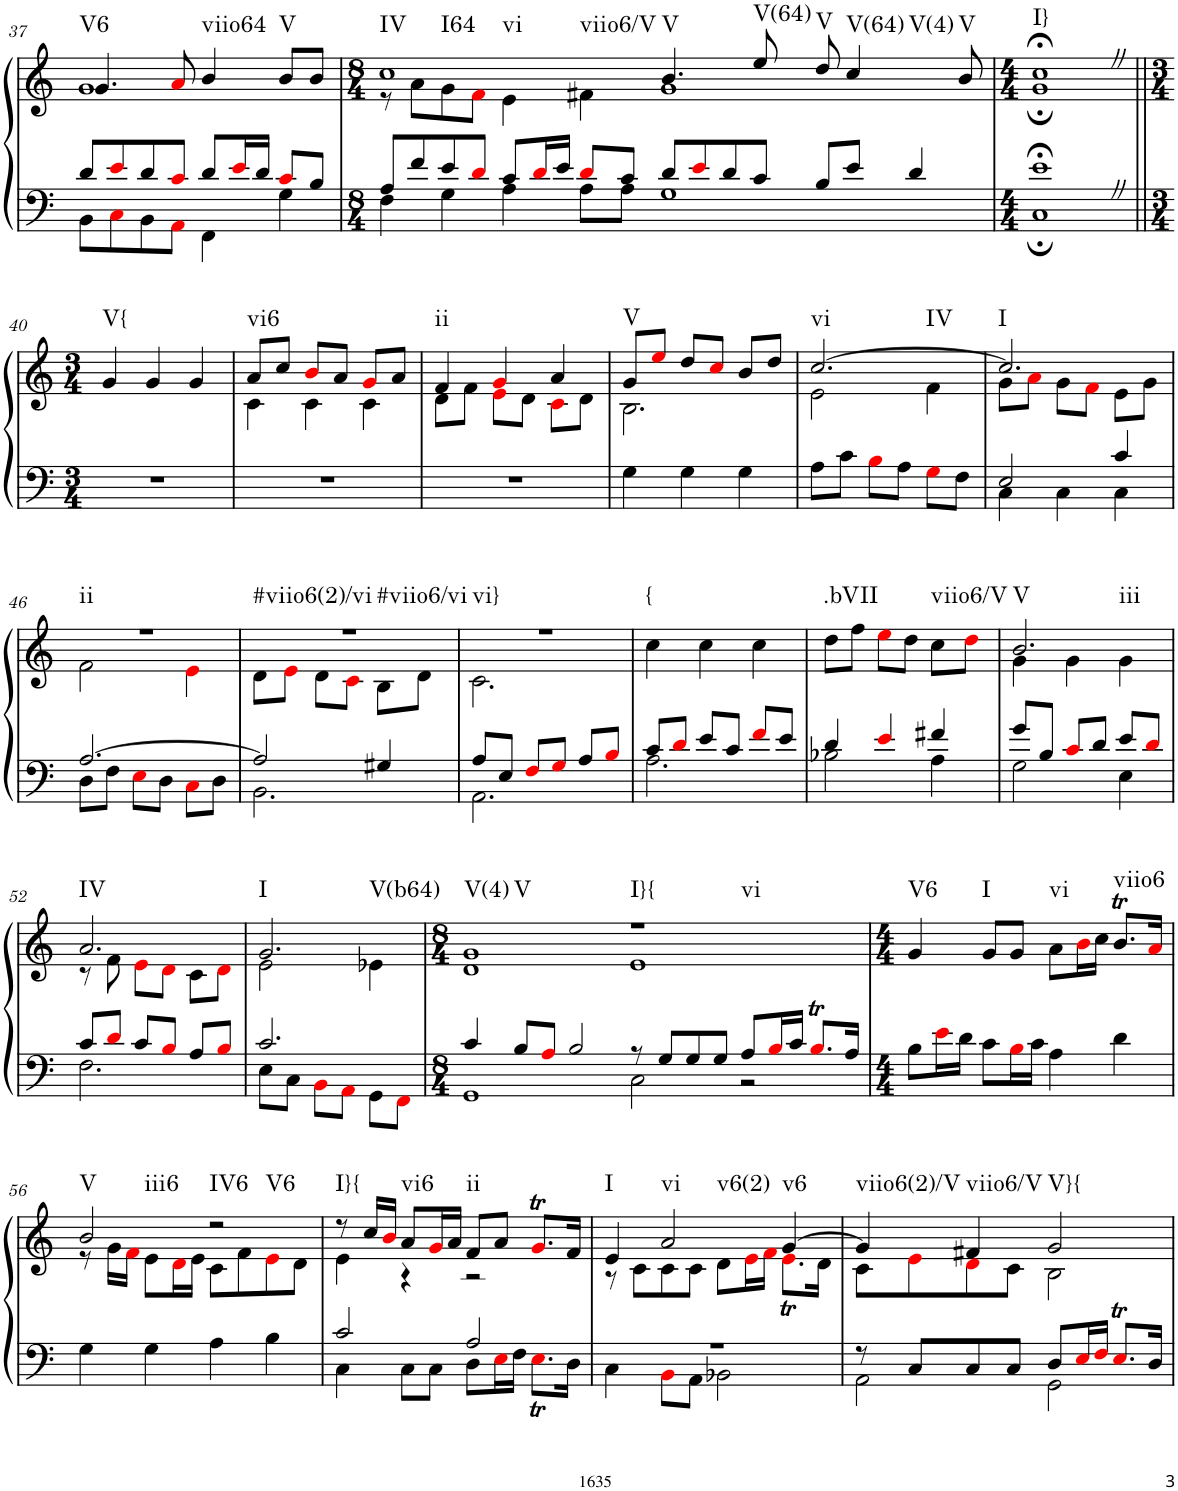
**kern	**kern	**harte
*part1	*part1	*part1
*staff2	*staff1	*
*I"Organ	*	*
*I'Org.	*	*
!!LO:PB:g=z
*clefF4	*clefG2	*
*k[]	*k[]	*
*M4/4	*M4/4	*
=37	=37	=37
*^	*^	*
!	!	!	!	!LO:H:kt=V6
8d/L	8BB\L	4.g/	1g	N
8ei/	8Ci\	.	.	.
8d/	8BB\	.	.	.
8ci/J	8AAi\J	8ai/	.	.
!	!	!	!	!LO:H:kt=viio64
8d/L	4FF\	4b/	.	N
16ei/L	.	.	.	.
16d/JJ	.	.	.	.
!	!	!	!	!LO:H:kt=V
8ci/L	4G\	8b/L	.	N
8B/J	.	8b/J	.	.
=38	=38	=38	=38	=38
*M8/4	*	*M8/4	*	*
!	!	!	!	!LO:H:n=1:kt=IV
!	!	!	!	!LO:H:n=2:kt=I64
!	!	!	!	!LO:H:n=3:kt=vi
!	!	!	!	!LO:H:n=4:kt=viio6/V
8A/L	4F\	1cc	8r	N N N N
8f/	.	.	8a\L	.
8e/	4G\	.	8g\	.
8di/J	.	.	8fi\J	.
8c/L	4A\	.	4e\	.
16di/L	.	.	.	.
16e/JJ	.	.	.	.
8di/L	8A\L	.	4f#X\	.
8c/J	8A\J	.	.	.
!	!	!	!	!LO:H:kt=V
8d/L	1G	4.b/	1g	N
8ei/	.	.	.	.
8d/	.	.	.	.
!	!	!	!	!LO:H:kt=V(64)
8c/J	.	8ee/	.	N
!	!	!	!	!LO:H:kt=V
8B/L	.	8dd/	.	N
!	!	!	!	!LO:H:n=1:kt=V(64)
!	!	!	!	!LO:H:n=2:kt=V(4)
8e/J	.	4cc/	.	N N
4d/	.	.	.	.
!	!	!	!	!LO:H:kt=V
.	.	8b/	.	N
=39	=39	=39	=39	=39
*M4/4	*	*M4/4	*	*
!	!	!	!	!LO:H:kt=I}
1e;<Z	1C;	1cc;<Z	1g;	N
*v	*v	*	*	*
*	*v	*v	*
!!LO:LB:g=z
=40||	=40||	=40||
*M3/4	*M3/4	*
*^	*^	*
!	!	!	!	!LO:H:kt=V{
*v	*v	*	*	*
*	*v	*v	*
2.r	4g/	N
.	4g/	.
.	4g/	.
=41	=41	=41
*	*^	*
!	!	!	!LO:H:kt=vi6
2.r	8a/L	4c\	N
.	8cc/J	.	.
.	8bi/L	4c\	.
.	8a/J	.	.
.	8gi/L	4c\	.
.	8a/J	.	.
=42	=42	=42	=42
!	!	!	!LO:H:kt=ii
2.r	4f/	8d\L	N
.	.	8f\J	.
.	4gi/	8ei\L	.
.	.	8d\J	.
.	4a/	8ci\L	.
.	.	8d\J	.
=43	=43	=43	=43
!	!	!	!LO:H:kt=V
4G\	8g/L	2.B\	N
.	8eei/J	.	.
4G\	8dd/L	.	.
.	8cci/J	.	.
4G\	8b/L	.	.
.	8dd/J	.	.
=44	=44	=44	=44
!	!	!	!LO:H:n=1:kt=vi
!	!	!	!LO:H:n=2:kt=IV
8A\L	[2.cc/	2e\	N N
8c\J	.	.	.
8Bi\L	.	.	.
8A\J	.	.	.
8Gi\L	.	4f\	.
8F\J	.	.	.
=45	=45	=45	=45
*^	*	*	*
!	!	!	!	!LO:H:kt=I
2E/	4C\	2.cc/]	8g\L	N
.	.	.	8ai\J	.
.	4C\	.	8g\L	.
.	.	.	8fi\J	.
4c/	4C\	.	8e\L	.
.	.	.	8g\J	.
!!LO:LB:g=z	!!
=46	=46	=46	=46	=46
!	!	!	!	!LO:H:kt=ii
[2.A/	8D\L	2.r	2f\	N
.	8F\J	.	.	.
.	8Ei\L	.	.	.
.	8D\J	.	.	.
.	8Ci\L	.	4ei\	.
.	8D\J	.	.	.
=47	=47	=47	=47	=47
!	!	!	!	!LO:H:n=1:kt=#viio6(2)/vi
!	!	!	!	!LO:H:n=2:kt=#viio6/vi
2A/]	2.BB\	2.r	8d\L	N N
.	.	.	8ei\J	.
.	.	.	8d\L	.
.	.	.	8ci\J	.
4G#X/	.	.	8B\L	.
.	.	.	8d\J	.
=48	=48	=48	=48	=48
!	!	!	!	!LO:H:kt=vi}
8A/L	2.AA\	2.r	2.c\	N
8E/J	.	.	.	.
8Fi/L	.	.	.	.
8Gi/J	.	.	.	.
8A/L	.	.	.	.
8Bi/J	.	.	.	.
*	*	*v	*v	*
=49	=49	=49	=49
!	!	!	!LO:H:kt={
8c/L	2.A\	4cc\	N
8di/J	.	.	.
8e/L	.	4cc\	.
8c/J	.	.	.
8fi/L	.	4cc\	.
8e/J	.	.	.
=50	=50	=50	=50
!	!	!	!LO:H:kt=.bVII
4d/	2B-X\	8dd\L	N
.	.	8ff\J	.
4ei/	.	8eei\L	.
.	.	8dd\J	.
!	!	!	!LO:H:kt=viio6/V
4f#X/	4A\	8cc\L	N
.	.	8ddi\J	.
=51	=51	=51	=51
*	*	*^	*
!	!	!	!	!LO:H:n=1:kt=V
!	!	!	!	!LO:H:n=2:kt=iii
8g/L	2G\	2.b/	4g\	N N
8B/J	.	.	.	.
8ci/L	.	.	4g\	.
8d/J	.	.	.	.
8e/L	4E\	.	4g\	.
8di/J	.	.	.	.
!!LO:LB:g=z	!!
=52	=52	=52	=52	=52
!	!	!	!	!LO:H:kt=IV
8c/L	2.F\	2.a/	8r	N
8di/J	.	.	8f\	.
8c/L	.	.	8ei\L	.
8Bi/J	.	.	8di\J	.
8A/L	.	.	8c\L	.
8Bi/J	.	.	8di\J	.
=53	=53	=53	=53	=53
!	!	!	!	!LO:H:n=1:kt=I
!	!	!	!	!LO:H:n=2:kt=V(b64)
2.c/	8E\L	2.g/	2e\	N N
.	8C\J	.	.	.
.	8BBi\L	.	.	.
.	8AAi\J	.	.	.
.	8GG\L	.	4e-X\	.
.	8FFi\J	.	.	.
=54	=54	=54	=54	=54
*M8/4	*	*M8/4	*	*
!	!	!	!	!LO:H:n=1:kt=V(4)
!	!	!	!	!LO:H:n=2:kt=V
4c/	1GG	1g	1d	N N
8B/L	.	.	.	.
8Ai/J	.	.	.	.
2B/	.	.	.	.
!	!	!	!	!LO:H:n=1:kt=I}{
!	!	!	!	!LO:H:n=2:kt=vi
8r	2C\	1r	1e	N N
8G/L	.	.	.	.
8G/	.	.	.	.
8G/J	.	.	.	.
8A/L	2r	.	.	.
16Bi/L	.	.	.	.
16c/JJ	.	.	.	.
8.Bti/L	.	.	.	.
16A/Jk	.	.	.	.
*v	*v	*	*	*
*	*v	*v	*
=55	=55	=55
*M4/4	*M4/4	*
!	!	!LO:H:kt=V6
8B\L	4g/	N
16ei\L	.	.
16d\JJ	.	.
!	!	!LO:H:kt=I
8c\L	8g/L	N
16Bi\L	8g/J	.
16c\JJ	.	.
!	!	!LO:H:kt=vi
4A\	8a\L	N
.	16bi\L	.
.	16cc\JJ	.
!	!	!LO:H:kt=viio6
4d\	8.bt/L	N
.	16ai/Jk	.
!!LO:LB:g=z
=56	=56	=56
*	*^	*
!	!	!	!LO:H:n=1:kt=V
!	!	!	!LO:H:n=2:kt=iii6
4G\	2b/	8r	N N
.	.	16g\LL	.
.	.	16fi\JJ	.
4G\	.	8e\L	.
.	.	16di\L	.
.	.	16e\JJ	.
!	!	!	!LO:H:n=1:kt=IV6
!	!	!	!LO:H:n=2:kt=V6
4A\	2r	8c\L	N N
.	.	8f\	.
4B\	.	8ei\	.
.	.	8d\J	.
=57	=57	=57	=57
*^	*	*	*
!	!	!	!	!LO:H:kt=I}{
2c/	4C\	8r	4e\	N
.	.	16cc/LL	.	.
.	.	16bi/JJ	.	.
!	!	!	!	!LO:H:kt=vi6
.	8C\L	8a/L	4r	N
.	8C\J	16gi/L	.	.
.	.	16a/JJ	.	.
!	!	!	!	!LO:H:kt=ii
2A/	8D\L	8f/L	2r	N
.	16Ei\L	8a/J	.	.
.	16F\JJ	.	.	.
.	8.Eti\L	8.gTi/L	.	.
.	16D\Jk	16f/Jk	.	.
=58	=58	=58	=58	=58
!	!	!	!	!LO:H:kt=I
1r	4C\	4e/	8r	N
.	.	.	8c\L	.
!	!	!	!	!LO:H:n=1:kt=vi
!	!	!	!	!LO:H:n=2:kt=v6(2)
.	8BBi\L	2a/	8c\	N N
.	8AA\J	.	8c\J	.
.	2BB-X\	.	8d\L	.
.	.	.	16ei\L	.
.	.	.	16fi\JJ	.
!	!	!	!	!LO:H:kt=v6
.	.	[4g/	8.eti\L	N
.	.	.	16d\Jk	.
=59	=59	=59	=59	=59
!	!	!	!	!LO:H:kt=viio6(2)/V
8r	2AA\	4g/]	8c\L	N
8C/L	.	.	8ei\	.
!	!	!	!	!LO:H:kt=viio6/V
8C/	.	4f#X/	8di\	N
8C/J	.	.	8c\J	.
!	!	!	!	!LO:H:kt=V}{
8D/L	2GG\	2g/	2B\	N
16Ei/L	.	.	.	.
16Fi/JJ	.	.	.	.
8.Eti/L	.	.	.	.
16D/Jk	.	.	.	.
*v	*v	*	*	*
*	*v	*v	*
=	=	=
*-	*-	*-
